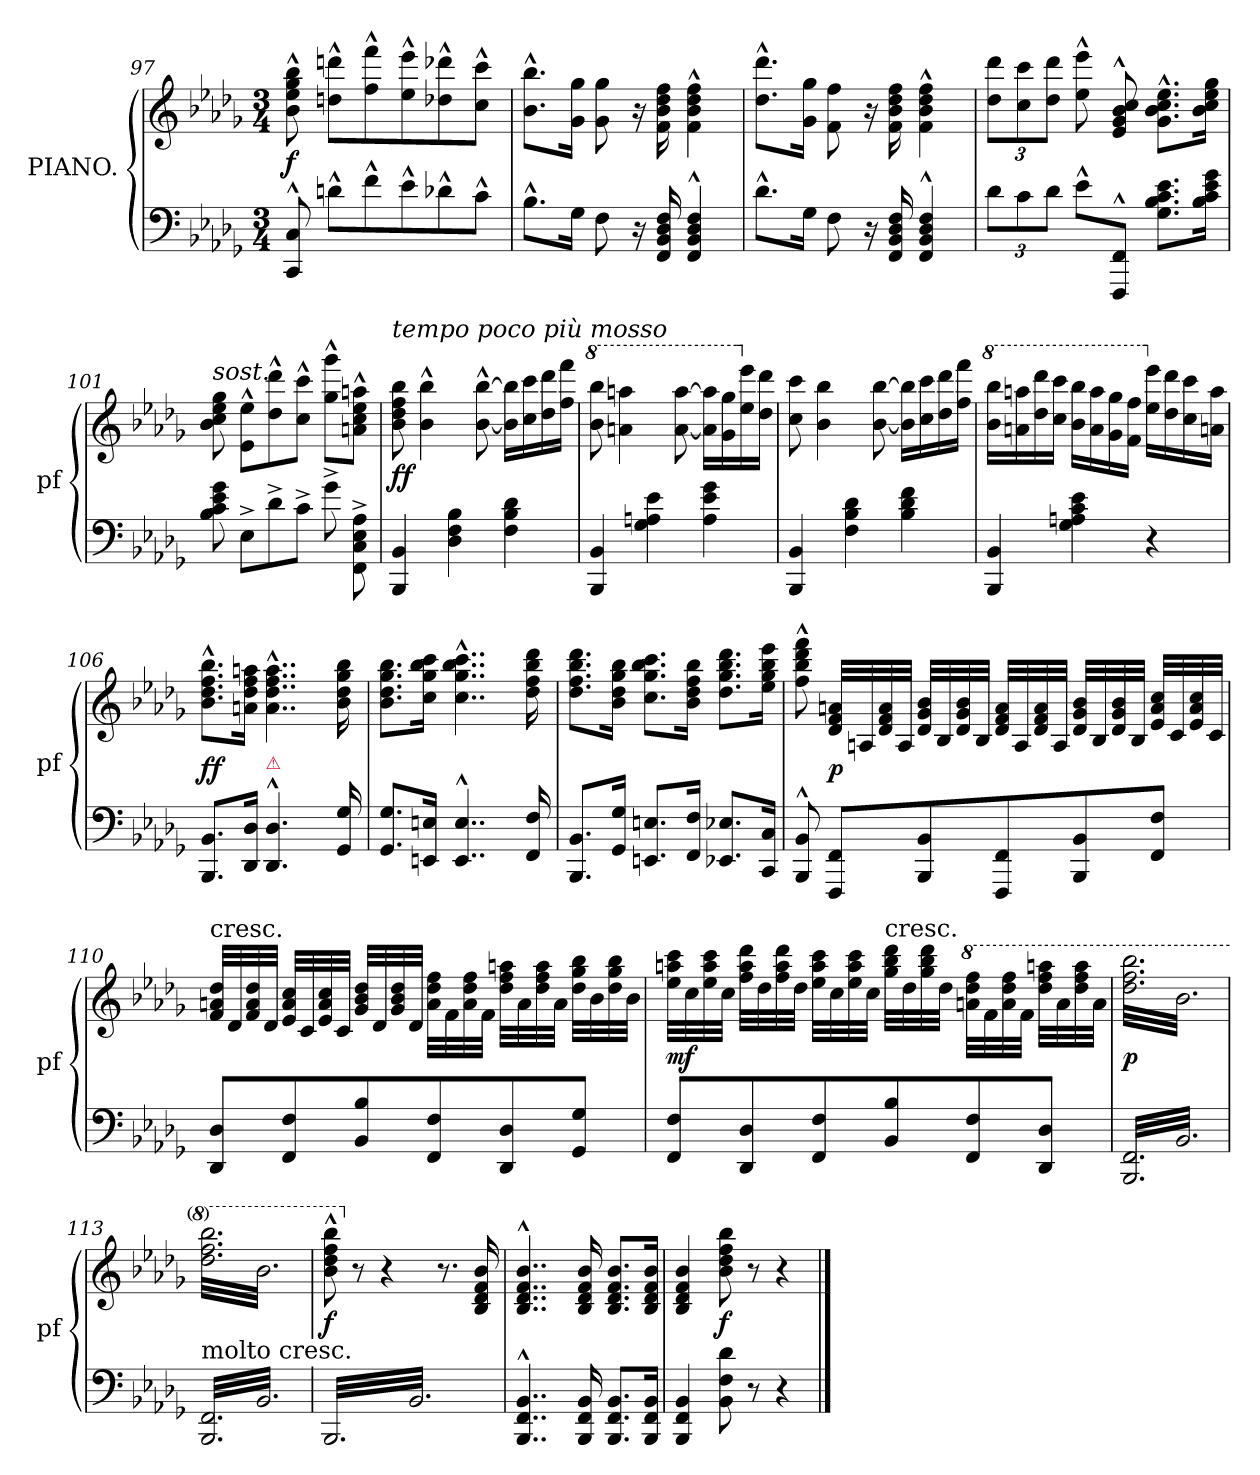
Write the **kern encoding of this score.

**kern	**kern	**dynam
*part2	*part1	*part1
*staff2	*staff1	*staff1
*I"PIANO.	*I"PIANO.	*
*I'pf	*I'pf	*
*clefF4	*clefG2	*
*k[b-e-a-d-g-]	*k[b-e-a-d-g-]	*
*b-:	*b-:	*
*M3/4	*M3/4	*
=97	=97	=97
8CC^^/ 8C^^/	8b-^^\ 8ee-^^\ 8gg-^^\ 8bb-^^\	f
8dn^^\L	8ddn^^\ 8dddn^^\L	.
8f^^\	8ff^^\ 8fff^^\	.
8e-^^\	8ee-^^\ 8eee-^^\	.
8d-X^^\	8dd-X^^\ 8ddd-X^^\	.
8c^^\J	8cc^^\ 8ccc^^\J	.
=98	=98	=98
8.B-^^\L	8.b-^^\ 8.bb-^^\L	.
16G-\Jk	16g-\ 16gg-\Jk	.
8F\	8g-\ 8gg-\	.
16r	16r	.
16FF/ 16BB-/ 16D-/ 16F/	16f\ 16b-\ 16dd-\ 16ff\	.
4FF^^/ 4BB-^^/ 4D-^^/ 4F^^/	4f^^\ 4b-^^\ 4dd-^^\ 4ff^^\	.
=99	=99	=99
8.d-^^\L	8.dd-^^\ 8.ddd-^^\L	.
16G-\Jk	16g-\ 16gg-\Jk	.
8F\	8f\ 8ff\	.
16r	16r	.
16FF/ 16BB-/ 16D-/ 16F/	16f\ 16b-\ 16dd-\ 16ff\	.
4FF^^/ 4BB-^^/ 4D-^^/ 4F^^/	4f^^\ 4b-^^\ 4dd-^^\ 4ff^^\	.
=100	=100	=100
12d-\L	12dd-\ 12ddd-\L	.
12c\	12cc\ 12ccc\	.
12d-\J	12dd-\ 12ddd-\J	.
8e-^^\L	8ee-^^\ 8eee-^^\	.
8FFF^^/ 8FF^^/J	8e-^^/ 8g-^^/ 8b-^^/ 8cc^^/	.
8.G-\ 8.B-\ 8.c\ 8.e-\L	8.g-^^\ 8.b-^^\ 8.cc^^\ 8.ee-^^\L	.
16B-\ 16c\ 16e-\ 16g-\Jk	16b-\ 16cc\ 16ee-\ 16gg-\Jk	.
=101	=101	=101
!	!LO:TX:a:i:t=sost.	!
8B-\ 8c\ 8e-\ 8g-\	8b-\ 8cc\ 8ee-\ 8gg-\	.
8E-^\L	8e-^^\ 8ee-^^\L	.
8d-^\	8dd-^^\ 8ddd-^^\	.
8c^\J	8cc^^\ 8ccc^^\J	.
8g-^\	8gg-^^\ 8ggg-^^\L	.
8FF^\ 8C^\ 8E-^\ 8A-^\	8an^^\ 8cc^^\ 8ee-^^\ 8aan^^\J	.
=102	=102	=102
!	!LO:TX:a:i:t=tempo poco più mosso	!
4BBB-/ 4BB-/	8b-\ 8dd-\ 8ff\ 8bb-\	ff
.	4b-^^\ 4bb-^^\	.
4D-\ 4F\ 4B-\	.	.
.	[8b-^^\ [8bb-^^\	.
4F\ 4B-\ 4d-\	16b-]\ 16bb-]\LL	.
.	16cc\ 16ccc\	.
.	16dd-\ 16ddd-\	.
.	16ff\ 16fff\JJ	.
=103	=103	=103
*	*8va	*
4BBB-/ 4BB-/	8bb-\ 8bbb-\	.
.	4aan\ 4aaan\	.
4G-\ 4An\ 4e-\	.	.
.	[8aa\ [8aaa\	.
4A\ 4e-\ 4g-\	16aa]\ 16aaa]\LL	.
.	16gg-\ 16ggg-\	.
*	*X8va	*
.	16ee-\ 16eee-\	.
.	16dd-\ 16ddd-\JJ	.
=104	=104	=104
4BBB-/ 4BB-/	8cc\ 8ccc\	.
.	4b-\ 4bb-\	.
4F\ 4B-\ 4d-\	.	.
.	[8b-\ [8bb-\	.
4B-\ 4d-\ 4f\	16b-]\ 16bb-]\LL	.
.	16cc\ 16ccc\	.
.	16dd-\ 16ddd-\	.
.	16ff\ 16fff\JJ	.
=105	=105	=105
*	*8va	*
4BBB-/ 4BB-/	16bb-\ 16bbb-\LL	.
.	16aan\ 16aaan\	.
.	16ddd-\ 16dddd-\	.
.	16ccc\ 16cccc\JJ	.
4G-\ 4An\ 4c\ 4e-\	16bb-\ 16bbb-\LL	.
.	16aa\ 16aaa\	.
.	16gg-\ 16ggg-\	.
.	16ff\ 16fff\JJ	.
*	*X8va	*
4r	16ee-\ 16eee-\LL	.
.	16dd-\ 16ddd-\	.
.	16cc\ 16ccc\	.
.	16an\ 16aa\JJ	.
=106	=106	=106
8.BBB-/ 8.BB-/L	8.b-^^\ 8.dd-^^\ 8.ff^^\ 8.bb-^^\L	ff
16DD-/ 16D-/Jk	16an\ 16dd-\ 16ff\ 16aan\Jk	.
!LO:TX:a:color=crimson:t=⚠	!	!
!LO:N:vis=4.	!	!
4..DD-^^/ 4..D-^^/	4..a^^\ 4..dd-^^\ 4..ff^^\ 4..aa^^\	.
16GG-/ 16G-/	16b-\ 16dd-\ 16gg-\ 16bb-\	.
=107	=107	=107
8.GG-/ 8.G-/L	8.b-\ 8.dd-\ 8.gg-\ 8.bb-\L	.
16EEn/ 16En/Jk	16cc\ 16gg-\ 16bb-\ 16ccc\Jk	.
4..EE^^/ 4..E^^/	4..cc^^\ 4..gg-^^\ 4..bb-^^\ 4..ccc^^\	.
16FF/ 16F/	16dd-\ 16ff\ 16bb-\ 16ddd-\	.
=108	=108	=108
8.BBB-/ 8.BB-/L	8.dd-\ 8.ff\ 8.bb-\ 8.ddd-\L	.
16GG-/ 16G-/Jk	16b-\ 16dd-\ 16gg-\ 16bb-\Jk	.
8.EEn/ 8.En/L	8.cc\ 8.gg-\ 8.bb-\ 8.ccc\L	.
16FF/ 16F/Jk	16b-\ 16dd-\ 16ff\ 16bb-\Jk	.
8.EE-X/ 8.E-X/L	8.dd-\ 8.gg-\ 8.bb-\ 8.ddd-\L	.
16CC/ 16C/Jk	16ee-\ 16gg-\ 16bb-\ 16eee-\Jk	.
=109	=109	=109
8BBB-^^/ 8BB-^^/	8ff^^\ 8bb-^^\ 8ddd-^^\ 8fff^^\	.
8FFF/ 8FF/L	32d-/ 32f/ 32an/LLL	p
.	32An/	.
.	32d-/ 32f/ 32a/	.
.	32A/JJJ	.
8BBB-/ 8BB-/	32d-/ 32g-/ 32b-/LLL	.
.	32B-/	.
.	32d-/ 32g-/ 32b-/	.
.	32B-/JJJ	.
8FFF/ 8FF/	32d-/ 32f/ 32a/LLL	.
.	32A/	.
.	32d-/ 32f/ 32a/	.
.	32A/JJJ	.
8BBB-/ 8BB-/	32d-/ 32g-/ 32b-/LLL	.
.	32B-/	.
.	32d-/ 32g-/ 32b-/	.
.	32B-/JJJ	.
8FF/ 8F/J	32e-/ 32a/ 32cc/LLL	.
.	32c/	.
.	32e-/ 32a/ 32cc/	.
.	32c/JJJ	.
=110	=110	=110
!	!LO:TX:t=cresc.	!
8DD-/ 8D-/L	32f/ 32an/ 32dd-/LLL	.
.	32d-/	.
.	32f/ 32a/ 32dd-/	.
.	32d-/JJJ	.
8FF/ 8F/	32e-/ 32a/ 32cc/LLL	.
.	32c/	.
.	32e-/ 32a/ 32cc/	.
.	32c/JJJ	.
8BB-/ 8B-/	32g-/ 32b-/ 32dd-/LLL	.
.	32d-/	.
.	32g-/ 32b-/ 32dd-/	.
.	32d-/JJJ	.
8FF/ 8F/	32a\ 32dd-\ 32ff\LLL	.
.	32f\	.
.	32a\ 32dd-\ 32ff\	.
.	32f\JJJ	.
8DD-/ 8D-/	32dd-\ 32ff\ 32aan\LLL	.
.	32a\	.
.	32dd-\ 32ff\ 32aa\	.
.	32a\JJJ	.
8GG-/ 8G-/J	32dd-\ 32gg-\ 32bb-\LLL	.
.	32b-\	.
.	32dd-\ 32gg-\ 32bb-\	.
.	32b-\JJJ	.
=111	=111	=111
8FF/ 8F/L	32ee-\ 32aan\ 32ccc\LLL	mf
.	32cc\	.
.	32ee-\ 32aa\ 32ccc\	.
.	32cc\JJJ	.
8DD-/ 8D-/	32ff\ 32aa\ 32ddd-\LLL	.
.	32dd-\	.
.	32ff\ 32aa\ 32ddd-\	.
.	32dd-\JJJ	.
8FF/ 8F/	32ee-\ 32aa\ 32ccc\LLL	.
.	32cc\	.
.	32ee-\ 32aa\ 32ccc\	.
.	32cc\JJJ	.
!	!LO:TX:t=cresc.	!
8BB-/ 8B-/	32gg-\ 32bb-\ 32ddd-\LLL	.
.	32dd-\	.
.	32gg-\ 32bb-\ 32ddd-\	.
.	32dd-\JJJ	.
*	*8va	*
8FF/ 8F/	32aan\ 32ddd-\ 32fff\LLL	.
.	32ff\	.
.	32aa\ 32ddd-\ 32fff\	.
.	32ff\JJJ	.
8DD-/ 8D-/J	32ddd-\ 32fff\ 32aaan\LLL	.
.	32aa\	.
.	32ddd-\ 32fff\ 32aaa\	.
.	32aa\JJJ	.
=112	=112	=112
*tremolo	*	*
*	*tremolo	*
32BBB-/ 32FF/LLL	32ddd-\ 32fff\ 32bbb-\LLL	p
32BB-/	32bb-\	.
32BBB-/ 32FF/	32ddd-\ 32fff\ 32bbb-\	.
32BB-/	32bb-\	.
32BBB-/ 32FF/	32ddd-\ 32fff\ 32bbb-\	.
32BB-/	32bb-\	.
32BBB-/ 32FF/	32ddd-\ 32fff\ 32bbb-\	.
32BB-/	32bb-\	.
32BBB-/ 32FF/	32ddd-\ 32fff\ 32bbb-\	.
32BB-/	32bb-\	.
32BBB-/ 32FF/	32ddd-\ 32fff\ 32bbb-\	.
32BB-/	32bb-\	.
32BBB-/ 32FF/	32ddd-\ 32fff\ 32bbb-\	.
32BB-/	32bb-\	.
32BBB-/ 32FF/	32ddd-\ 32fff\ 32bbb-\	.
32BB-/	32bb-\	.
32BBB-/ 32FF/	32ddd-\ 32fff\ 32bbb-\	.
32BB-/	32bb-\	.
32BBB-/ 32FF/	32ddd-\ 32fff\ 32bbb-\	.
32BB-/	32bb-\	.
32BBB-/ 32FF/	32ddd-\ 32fff\ 32bbb-\	.
32BB-/	32bb-\	.
32BBB-/ 32FF/	32ddd-\ 32fff\ 32bbb-\	.
32BB-/JJJ	32bb-\JJJ	.
=113	=113	=113
!	!LO:TX:b:t=molto cresc.	!
32BBB-/ 32FF/LLL	32ddd-\ 32fff\ 32bbb-\LLL	.
32BB-/	32bb-\	.
32BBB-/ 32FF/	32ddd-\ 32fff\ 32bbb-\	.
32BB-/	32bb-\	.
32BBB-/ 32FF/	32ddd-\ 32fff\ 32bbb-\	.
32BB-/	32bb-\	.
32BBB-/ 32FF/	32ddd-\ 32fff\ 32bbb-\	.
32BB-/	32bb-\	.
32BBB-/ 32FF/	32ddd-\ 32fff\ 32bbb-\	.
32BB-/	32bb-\	.
32BBB-/ 32FF/	32ddd-\ 32fff\ 32bbb-\	.
32BB-/	32bb-\	.
32BBB-/ 32FF/	32ddd-\ 32fff\ 32bbb-\	.
32BB-/	32bb-\	.
32BBB-/ 32FF/	32ddd-\ 32fff\ 32bbb-\	.
32BB-/	32bb-\	.
32BBB-/ 32FF/	32ddd-\ 32fff\ 32bbb-\	.
32BB-/	32bb-\	.
32BBB-/ 32FF/	32ddd-\ 32fff\ 32bbb-\	.
32BB-/	32bb-\	.
32BBB-/ 32FF/	32ddd-\ 32fff\ 32bbb-\	.
32BB-/	32bb-\	.
32BBB-/ 32FF/	32ddd-\ 32fff\ 32bbb-\	.
32BB-/JJJ	32bb-\JJJ	.
*	*Xtremolo	*
=114	=114	=114
32BBB-/LLL	8bb-^^\ 8ddd-^^\ 8fff^^\ 8bbb-^^\	f
32BB-/	.	.
32BBB-/	.	.
32BB-/	.	.
*	*X8va	*
32BBB-/	8r	.
32BB-/	.	.
32BBB-/	.	.
32BB-/	.	.
32BBB-/	4r	.
32BB-/	.	.
32BBB-/	.	.
32BB-/	.	.
32BBB-/	.	.
32BB-/	.	.
32BBB-/	.	.
32BB-/	.	.
32BBB-/	8.r	.
32BB-/	.	.
32BBB-/	.	.
32BB-/	.	.
32BBB-/	.	.
32BB-/	.	.
32BBB-/	16B-/ 16d-/ 16f/ 16b-/	.
32BB-/JJJ	.	.
*Xtremolo	*	*
=115	=115	=115
4..BBB-^^/ 4..FF^^/ 4..BB-^^/	4..B-^^/ 4..d-^^/ 4..f^^/ 4..b-^^/	.
.	.	.
.	.	.
.	.	.
.	.	.
.	.	.
.	.	.
.	.	.
.	.	.
.	.	.
.	.	.
.	.	.
16BBB-/ 16FF/ 16BB-/	16B-/ 16d-/ 16f/ 16b-/	.
8.BBB-/ 8.FF/ 8.BB-/L	8.B-/ 8.d-/ 8.f/ 8.b-/L	.
16BBB-/ 16FF/ 16BB-/Jk	16B-/ 16d-/ 16f/ 16b-/Jk	.
=116	=116	=116
4BBB-/ 4FF/ 4BB-/	4B-/ 4d-/ 4f/ 4b-/	.
8BB-\ 8F\ 8d-\	8b-\ 8dd-\ 8ff\ 8bb-\	f
8r	8r	.
4r	4r	.
==	==	==
*-	*-	*-
